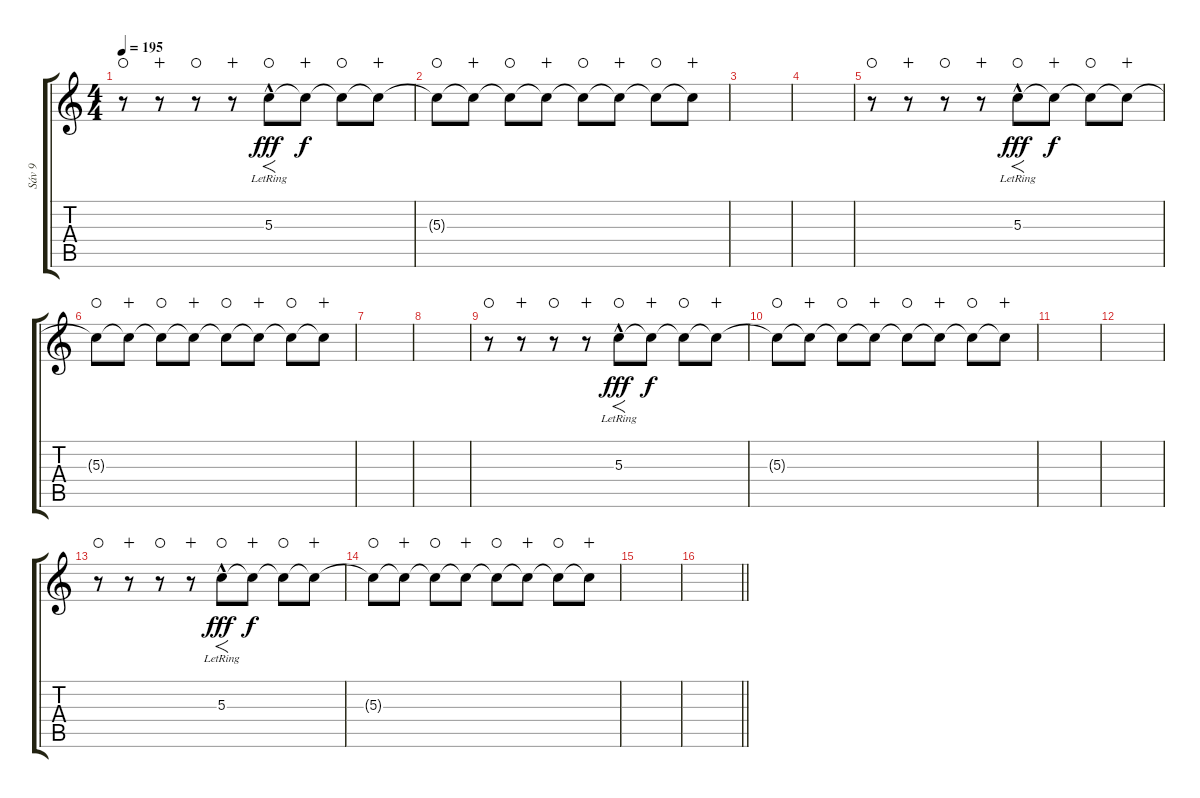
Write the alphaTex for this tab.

\track ("Sáv 9" "Sáv 9") {instrument electricguitarjazz}
\staff {score tabs}
\tuning (E4 B3 G3 D3 A2 E2) {hide}
\ts (4 4)
\tempo 195
\clef g2
\ks c
r.8{dy f waho} r.8{wahc} r.8{waho} r.8{wahc} 5.3{hac lr}.8{f dy fff waho} 5.3{t}.8{dy f wahc} 5.3{t}.8{waho} 5.3{t}.8{wahc} |
5.3{t}.8{waho} 5.3{t}.8{wahc} 5.3{t}.8{waho} 5.3{t}.8{wahc} 5.3{t}.8{waho} 5.3{t}.8{wahc} 5.3{t}.8{waho} 5.3{t}.8{wahc} |
|
|
r.8{waho} r.8{wahc} r.8{waho} r.8{wahc} 5.3{hac lr}.8{f dy fff waho} 5.3{t}.8{dy f wahc} 5.3{t}.8{waho} 5.3{t}.8{wahc} |
5.3{t}.8{waho} 5.3{t}.8{wahc} 5.3{t}.8{waho} 5.3{t}.8{wahc} 5.3{t}.8{waho} 5.3{t}.8{wahc} 5.3{t}.8{waho} 5.3{t}.8{wahc} |
|
|
r.8{waho} r.8{wahc} r.8{waho} r.8{wahc} 5.3{hac lr}.8{f dy fff waho} 5.3{t}.8{dy f wahc} 5.3{t}.8{waho} 5.3{t}.8{wahc} |
5.3{t}.8{waho} 5.3{t}.8{wahc} 5.3{t}.8{waho} 5.3{t}.8{wahc} 5.3{t}.8{waho} 5.3{t}.8{wahc} 5.3{t}.8{waho} 5.3{t}.8{wahc} |
|
|
r.8{waho} r.8{wahc} r.8{waho} r.8{wahc} 5.3{hac lr}.8{f dy fff waho} 5.3{t}.8{dy f wahc} 5.3{t}.8{waho} 5.3{t}.8{wahc} |
5.3{t}.8{waho} 5.3{t}.8{wahc} 5.3{t}.8{waho} 5.3{t}.8{wahc} 5.3{t}.8{waho} 5.3{t}.8{wahc} 5.3{t}.8{waho} 5.3{t}.8{wahc} |
|
\barLineRight lightlight
